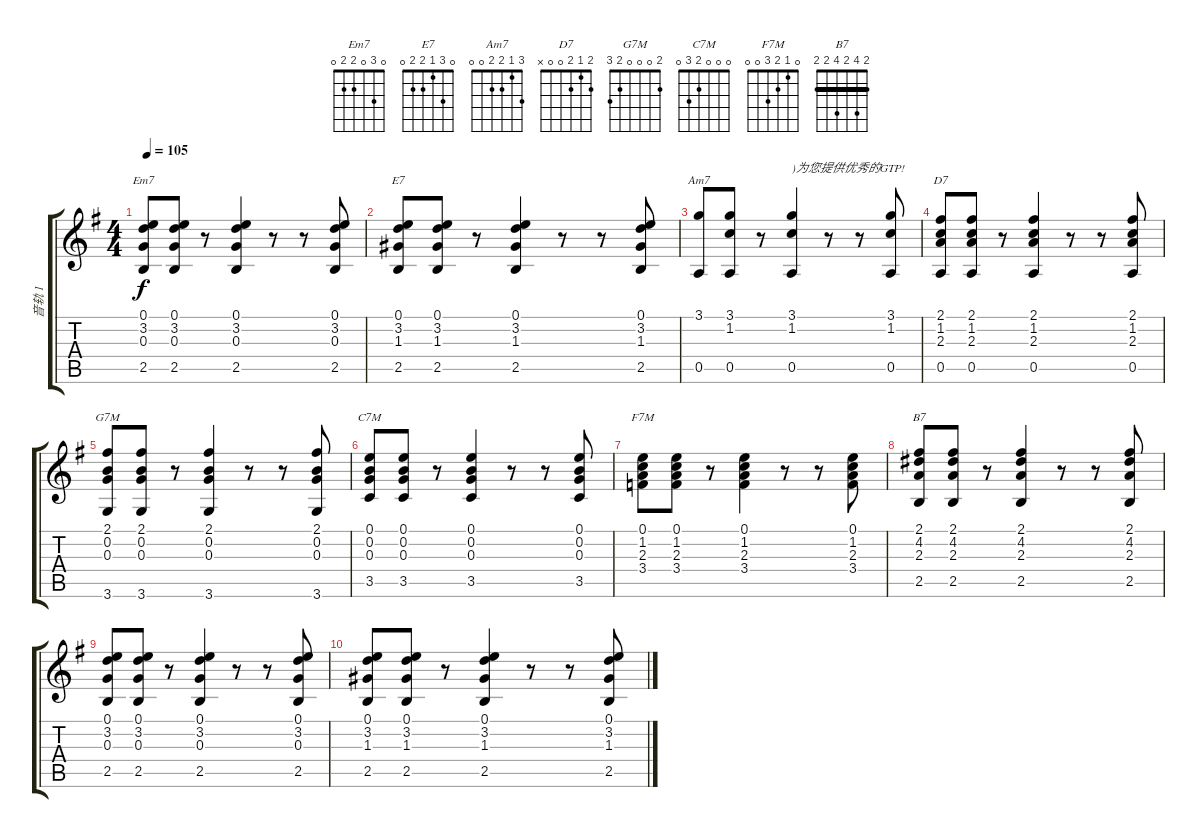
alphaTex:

\track ("音轨 1" "音轨 1") {instrument electricguitarjazz}
\staff {score tabs}
\tuning (E4 B3 G3 D3 A2 E2) {hide}
\chord ("Em7" 0 3 0 2 2 0)
\chord ("E7" 0 3 1 2 2 0)
\chord ("Am7" 3 1 2 2 0 0)
\chord ("D7" 2 1 2 0 0 x)
\chord ("G7M" 2 0 0 0 2 3)
\chord ("C7M" 0 0 0 2 3 0)
\chord ("F7M" 0 1 2 3 0 0)
\chord ("B7" 2 4 2 4 2 2) {barre 2}
\ts (4 4)
\tempo 105
\clef g2
\ks g
(0.1 3.2 0.3 2.5).8{ch "Em7" dy f} (0.1 3.2 0.3 2.5).8 r.8 (0.1 3.2 0.3 2.5).4 r.8 r.8 (0.1 3.2 0.3 2.5).8 |
(0.1 3.2 1.3 2.5).8{ch "E7"} (0.1 3.2 1.3 2.5).8 r.8 (0.1 3.2 1.3 2.5).4 r.8 r.8 (0.1 3.2 1.3 2.5).8 |
(3.1 0.5).8{ch "Am7"} (3.1 1.2 0.5).8 r.8 (3.1 1.2 0.5).4{txt ")为您提供优秀的GTP!"} r.8 r.8 (3.1 1.2 0.5).8 |
(2.1 1.2 2.3 0.5).8{ch "D7"} (2.1 1.2 2.3 0.5).8 r.8 (2.1 1.2 2.3 0.5).4 r.8 r.8 (2.1 1.2 2.3 0.5).8 |
(2.1 0.2 0.3 3.6).8{ch "G7M"} (2.1 0.2 0.3 3.6).8 r.8 (2.1 0.2 0.3 3.6).4 r.8 r.8 (2.1 0.2 0.3 3.6).8 |
(0.1 0.2 0.3 3.5).8{ch "C7M"} (0.1 0.2 0.3 3.5).8 r.8 (0.1 0.2 0.3 3.5).4 r.8 r.8 (0.1 0.2 0.3 3.5).8 |
(0.1 1.2 2.3 3.4).8{ch "F7M"} (0.1 1.2 2.3 3.4).8 r.8 (0.1 1.2 2.3 3.4).4 r.8 r.8 (0.1 1.2 2.3 3.4).8 |
(2.1 4.2 2.3 2.5).8{ch "B7"} (2.1 4.2 2.3 2.5).8 r.8 (2.1 4.2 2.3 2.5).4 r.8 r.8 (2.1 4.2 2.3 2.5).8 |
(0.1 3.2 0.3 2.5).8 (0.1 3.2 0.3 2.5).8 r.8 (0.1 3.2 0.3 2.5).4 r.8 r.8 (0.1 3.2 0.3 2.5).8 |
(0.1 3.2 1.3 2.5).8 (0.1 3.2 1.3 2.5).8 r.8 (0.1 3.2 1.3 2.5).4 r.8 r.8 (0.1 3.2 1.3 2.5).8
